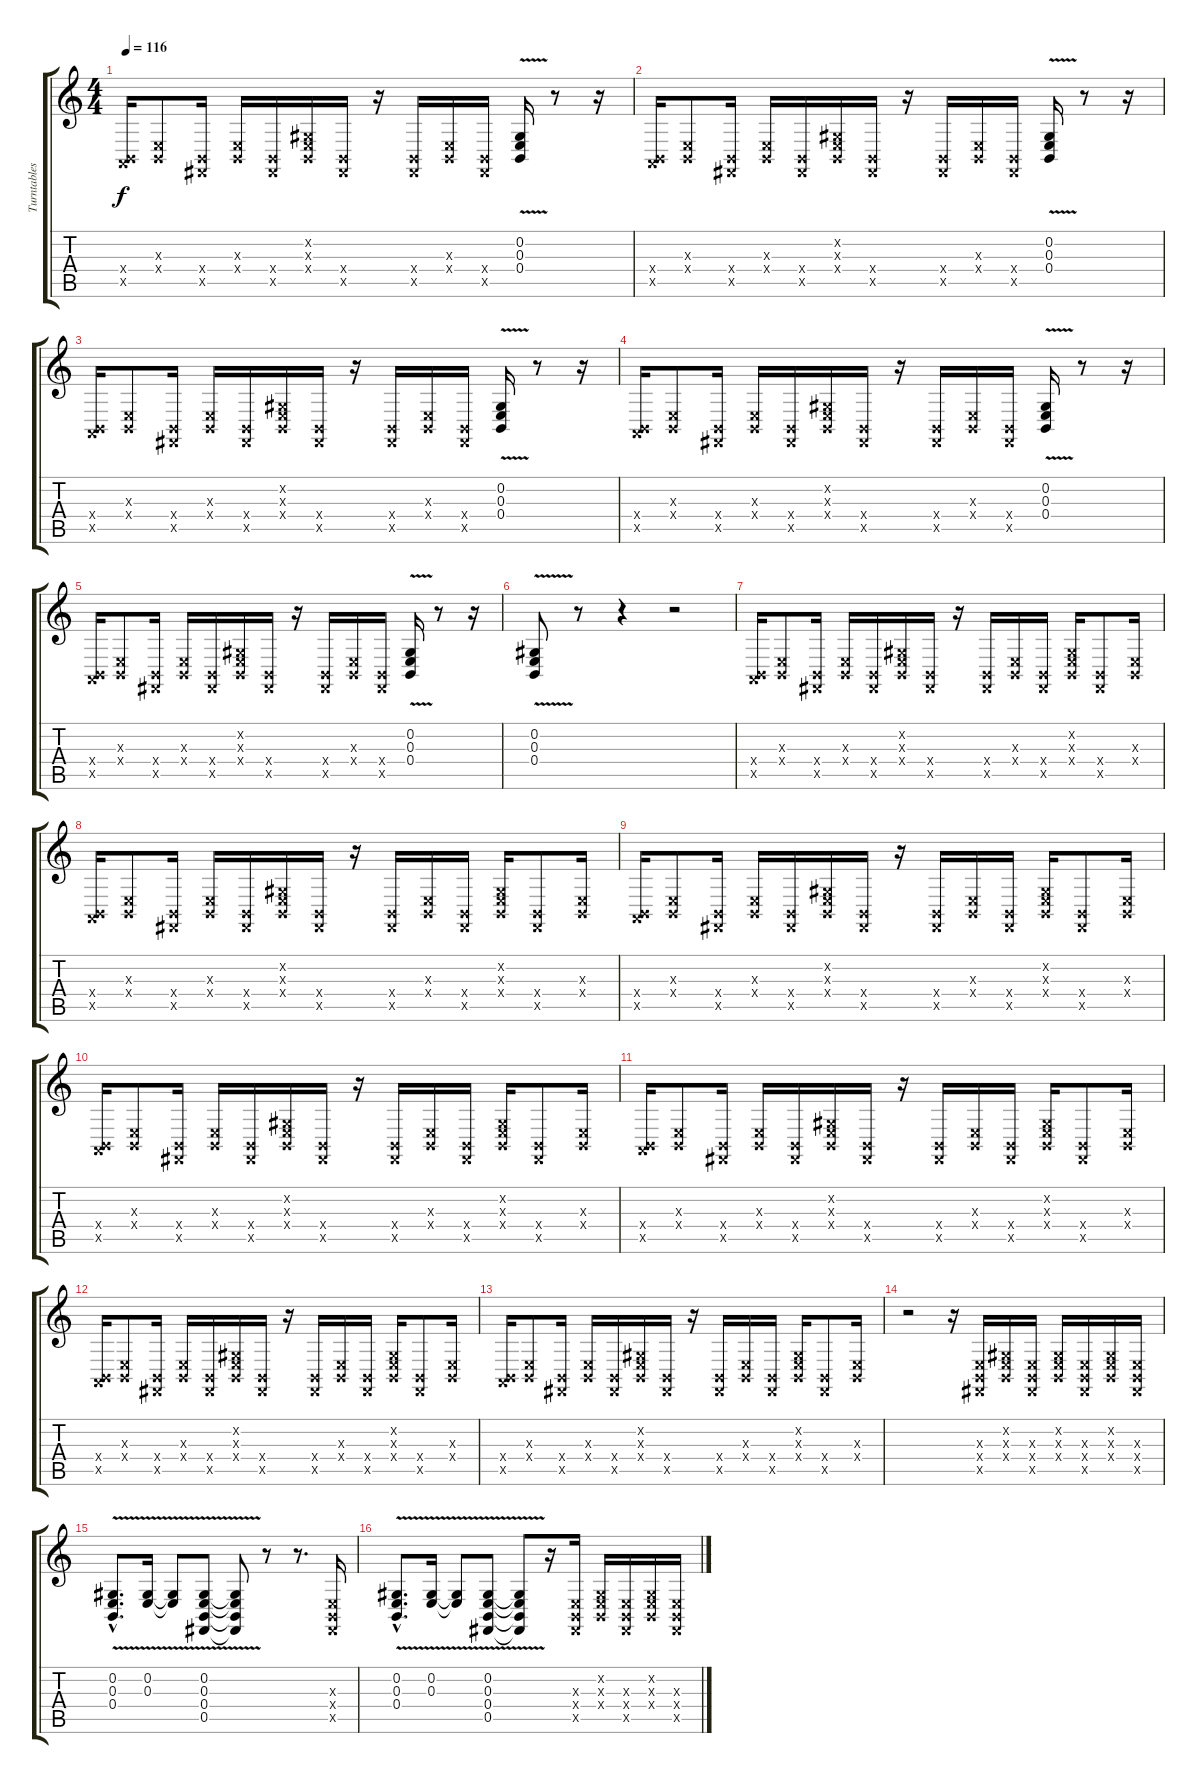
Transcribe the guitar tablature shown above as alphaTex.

\track ("Turntables" "Turntables") {instrument guitarfretnoise}
\staff {score tabs}
\tuning (Db4 Ab3 E3 B2 Gb2 Db2) {hide}
\ts (4 4)
\tempo 116
\clef g2
\ks c
(0.4{x} 3.5{x}).16{dy f} (0.3{x} 0.4{x}).8 (0.4{x} 0.5{x}).16 (0.3{x} 0.4{x}).16 (0.4{x} 0.5{x}).16 (0.2{x} 0.3{x} 0.4{x}).16 (0.4{x} 0.5{x}).16 r.16 (0.4{x} 0.5{x}).16 (0.3{x} 0.4{x}).16 (0.4{x} 0.5{x}).16 (0.2{v} 0.3 0.4).16 r.8 r.16 |
(0.4{x} 3.5{x}).16 (0.3{x} 0.4{x}).8 (0.4{x} 0.5{x}).16 (0.3{x} 0.4{x}).16 (0.4{x} 0.5{x}).16 (0.2{x} 0.3{x} 0.4{x}).16 (0.4{x} 0.5{x}).16 r.16 (0.4{x} 0.5{x}).16 (0.3{x} 0.4{x}).16 (0.4{x} 0.5{x}).16 (0.2{v} 0.3 0.4).16 r.8 r.16 |
(0.4{x} 3.5{x}).16 (0.3{x} 0.4{x}).8 (0.4{x} 0.5{x}).16 (0.3{x} 0.4{x}).16 (0.4{x} 0.5{x}).16 (0.2{x} 0.3{x} 0.4{x}).16 (0.4{x} 0.5{x}).16 r.16 (0.4{x} 0.5{x}).16 (0.3{x} 0.4{x}).16 (0.4{x} 0.5{x}).16 (0.2{v} 0.3 0.4).16 r.8 r.16 |
(0.4{x} 3.5{x}).16 (0.3{x} 0.4{x}).8 (0.4{x} 0.5{x}).16 (0.3{x} 0.4{x}).16 (0.4{x} 0.5{x}).16 (0.2{x} 0.3{x} 0.4{x}).16 (0.4{x} 0.5{x}).16 r.16 (0.4{x} 0.5{x}).16 (0.3{x} 0.4{x}).16 (0.4{x} 0.5{x}).16 (0.2{v} 0.3 0.4).16 r.8 r.16 |
(0.4{x} 3.5{x}).16 (0.3{x} 0.4{x}).8 (0.4{x} 0.5{x}).16 (0.3{x} 0.4{x}).16 (0.4{x} 0.5{x}).16 (0.2{x} 0.3{x} 0.4{x}).16 (0.4{x} 0.5{x}).16 r.16 (0.4{x} 0.5{x}).16 (0.3{x} 0.4{x}).16 (0.4{x} 0.5{x}).16 (0.2{v} 0.3 0.4).16 r.8 r.16 |
(0.2 0.3 0.4{v}).8 r.8 r.4 r.2 |
(0.4{x} 3.5{x}).16 (0.3{x} 0.4{x}).8 (0.4{x} 0.5{x}).16 (0.3{x} 0.4{x}).16 (0.4{x} 0.5{x}).16 (0.2{x} 0.3{x} 0.4{x}).16 (0.4{x} 0.5{x}).16 r.16 (0.4{x} 0.5{x}).16 (0.3{x} 0.4{x}).16 (0.4{x} 0.5{x}).16 (0.2{x} 0.3{x} 0.4{x}).16 (0.4{x} 0.5{x}).8 (0.3{x} 0.4{x}).16 |
(0.4{x} 3.5{x}).16 (0.3{x} 0.4{x}).8 (0.4{x} 0.5{x}).16 (0.3{x} 0.4{x}).16 (0.4{x} 0.5{x}).16 (0.2{x} 0.3{x} 0.4{x}).16 (0.4{x} 0.5{x}).16 r.16 (0.4{x} 0.5{x}).16 (0.3{x} 0.4{x}).16 (0.4{x} 0.5{x}).16 (0.2{x} 0.3{x} 0.4{x}).16 (0.4{x} 0.5{x}).8 (0.3{x} 0.4{x}).16 |
(0.4{x} 3.5{x}).16 (0.3{x} 0.4{x}).8 (0.4{x} 0.5{x}).16 (0.3{x} 0.4{x}).16 (0.4{x} 0.5{x}).16 (0.2{x} 0.3{x} 0.4{x}).16 (0.4{x} 0.5{x}).16 r.16 (0.4{x} 0.5{x}).16 (0.3{x} 0.4{x}).16 (0.4{x} 0.5{x}).16 (0.2{x} 0.3{x} 0.4{x}).16 (0.4{x} 0.5{x}).8 (0.3{x} 0.4{x}).16 |
(0.4{x} 3.5{x}).16 (0.3{x} 0.4{x}).8 (0.4{x} 0.5{x}).16 (0.3{x} 0.4{x}).16 (0.4{x} 0.5{x}).16 (0.2{x} 0.3{x} 0.4{x}).16 (0.4{x} 0.5{x}).16 r.16 (0.4{x} 0.5{x}).16 (0.3{x} 0.4{x}).16 (0.4{x} 0.5{x}).16 (0.2{x} 0.3{x} 0.4{x}).16 (0.4{x} 0.5{x}).8 (0.3{x} 0.4{x}).16 |
(0.4{x} 3.5{x}).16 (0.3{x} 0.4{x}).8 (0.4{x} 0.5{x}).16 (0.3{x} 0.4{x}).16 (0.4{x} 0.5{x}).16 (0.2{x} 0.3{x} 0.4{x}).16 (0.4{x} 0.5{x}).16 r.16 (0.4{x} 0.5{x}).16 (0.3{x} 0.4{x}).16 (0.4{x} 0.5{x}).16 (0.2{x} 0.3{x} 0.4{x}).16 (0.4{x} 0.5{x}).8 (0.3{x} 0.4{x}).16 |
(0.4{x} 3.5{x}).16 (0.3{x} 0.4{x}).8 (0.4{x} 0.5{x}).16 (0.3{x} 0.4{x}).16 (0.4{x} 0.5{x}).16 (0.2{x} 0.3{x} 0.4{x}).16 (0.4{x} 0.5{x}).16 r.16 (0.4{x} 0.5{x}).16 (0.3{x} 0.4{x}).16 (0.4{x} 0.5{x}).16 (0.2{x} 0.3{x} 0.4{x}).16 (0.4{x} 0.5{x}).8 (0.3{x} 0.4{x}).16 |
(0.4{x} 3.5{x}).16 (0.3{x} 0.4{x}).8 (0.4{x} 0.5{x}).16 (0.3{x} 0.4{x}).16 (0.4{x} 0.5{x}).16 (0.2{x} 0.3{x} 0.4{x}).16 (0.4{x} 0.5{x}).16 r.16 (0.4{x} 0.5{x}).16 (0.3{x} 0.4{x}).16 (0.4{x} 0.5{x}).16 (0.2{x} 0.3{x} 0.4{x}).16 (0.4{x} 0.5{x}).8 (0.3{x} 0.4{x}).16 |
r.2 r.16 (0.3{x} 0.4{x} 0.5{x}).16 (0.2{x} 0.3{x} 0.4{x}).16 (0.3{x} 0.4{x} 0.5{x}).16 (0.2{x} 0.3{x} 0.4{x}).16 (0.3{x} 0.4{x} 0.5{x}).16 (0.2{x} 0.3{x} 0.4{x}).16 (0.3{x} 0.4{x} 0.5{x}).16 |
(0.2{hac} 0.3{hac} 0.4{v hac}).8{d} (0.2 0.3{v}).16 (0.2{t} 0.3{t}).8 (0.2 0.3 0.4 0.5{v}).8 (0.2{t} 0.3{t} 0.4{t} 0.5{t}).8 r.8 r.8{d} (0.3{x} 0.4{x} 0.5{x}).16 |
(0.2{hac} 0.3{hac} 0.4{v hac}).8{d} (0.2 0.3{v}).16 (0.2{t} 0.3{t}).8 (0.2 0.3 0.4 0.5{v}).8 (0.2{t} 0.3{t} 0.4{t} 0.5{t}).8 r.16 (0.3{x} 0.4{x} 0.5{x}).16 (0.2{x} 0.3{x} 0.4{x}).16 (0.3{x} 0.4{x} 0.5{x}).16 (0.2{x} 0.3{x} 0.4{x}).16 (0.3{x} 0.4{x} 0.5{x}).16
